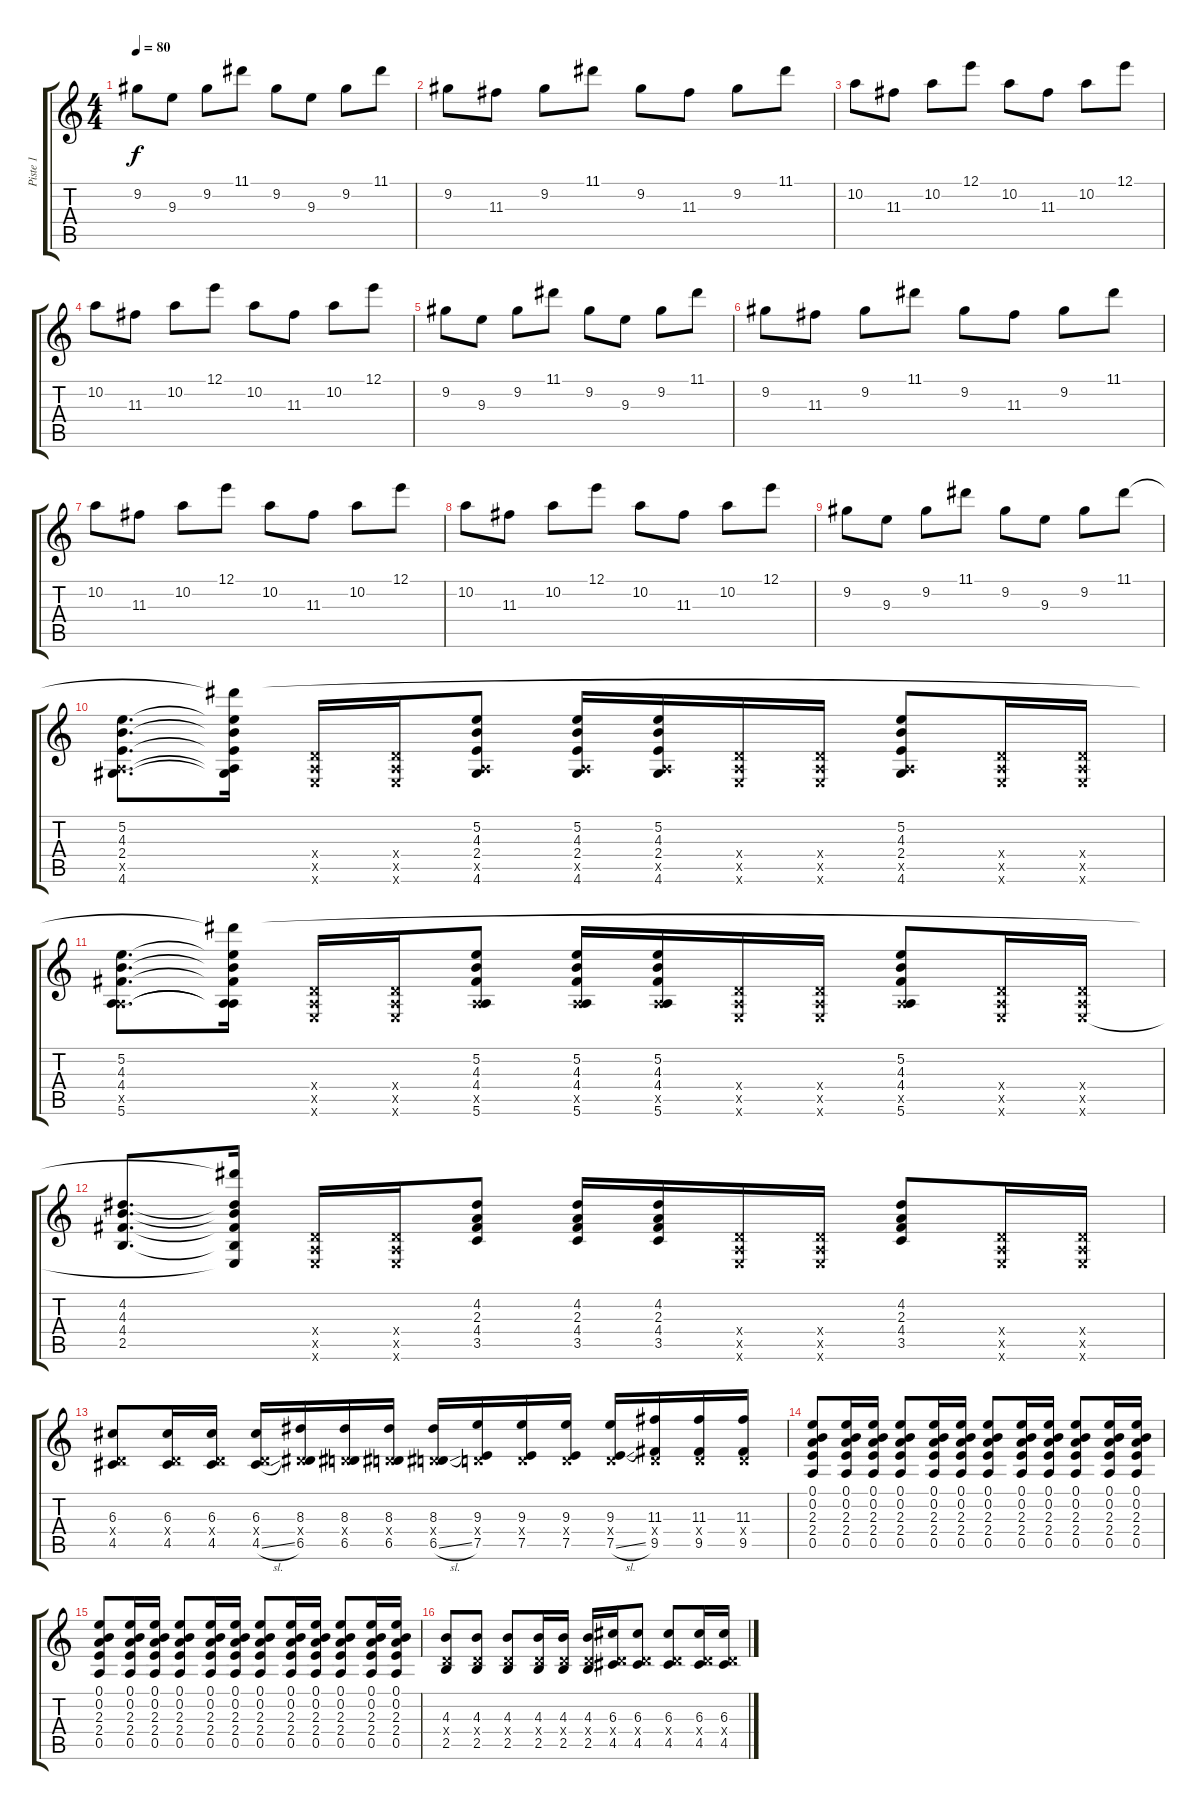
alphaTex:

\track ("Piste 1" "Piste 1") {instrument electricguitarjazz}
\staff {score tabs}
\tuning (E4 B3 G3 D3 A2 E2) {hide}
\ts (4 4)
\tempo 80
\clef g2
\ks c
9.2.8{dy f} 9.3.8 9.2.8 11.1.8 9.2.8 9.3.8 9.2.8 11.1.8 |
9.2.8 11.3.8 9.2.8 11.1.8 9.2.8 11.3.8 9.2.8 11.1.8 |
10.2.8 11.3.8 10.2.8 12.1.8 10.2.8 11.3.8 10.2.8 12.1.8 |
10.2.8 11.3.8 10.2.8 12.1.8 10.2.8 11.3.8 10.2.8 12.1.8 |
9.2.8 9.3.8 9.2.8 11.1.8 9.2.8 9.3.8 9.2.8 11.1.8 |
9.2.8 11.3.8 9.2.8 11.1.8 9.2.8 11.3.8 9.2.8 11.1.8 |
10.2.8 11.3.8 10.2.8 12.1.8 10.2.8 11.3.8 10.2.8 12.1.8 |
10.2.8 11.3.8 10.2.8 12.1.8 10.2.8 11.3.8 10.2.8 12.1.8 |
9.2.8 9.3.8 9.2.8 11.1.8 9.2.8 9.3.8 9.2.8 11.1.8 |
(5.2 4.3 2.4 0.5{x} 4.6).8{d} (11.1{t} 5.2{t} 4.3{t} 2.4{t} 0.5{t} 4.6{t}).16 (0.4{x} 0.5{x} 0.6{x}).16 (0.4{x} 0.5{x} 0.6{x}).16 (5.2 4.3 2.4 0.5{x} 4.6).8 (5.2 4.3 2.4 0.5{x} 4.6).16 (5.2 4.3 2.4 0.5{x} 4.6).16 (0.4{x} 0.5{x} 0.6{x}).16 (0.4{x} 0.5{x} 0.6{x}).16 (5.2 4.3 2.4 0.5{x} 4.6).8 (0.4{x} 0.5{x} 0.6{x}).16 (0.4{x} 0.5{x} 0.6{x}).16 |
(5.2 4.3 4.4 0.5{x} 5.6).8{d} (11.1{t} 5.2{t} 4.3{t} 4.4{t} 0.5{t} 5.6{t}).16 (0.4{x} 0.5{x} 0.6{x}).16 (0.4{x} 0.5{x} 0.6{x}).16 (5.2 4.3 4.4 0.5{x} 5.6).8 (5.2 4.3 4.4 0.5{x} 5.6).16 (5.2 4.3 4.4 0.5{x} 5.6).16 (0.4{x} 0.5{x} 0.6{x}).16 (0.4{x} 0.5{x} 0.6{x}).16 (5.2 4.3 4.4 0.5{x} 5.6).8 (0.4{x} 0.5{x} 0.6{x}).16 (0.4{x} 0.5{x} 0.6{x}).16 |
(4.2 4.3 4.4 2.5).8{d} (11.1{t} 4.2{t} 4.3{t} 4.4{t} 2.5{t} 0.6{t}).16 (0.4{x} 0.5{x} 0.6{x}).16 (0.4{x} 0.5{x} 0.6{x}).16 (4.2 2.3 4.4 3.5).8 (4.2 2.3 4.4 3.5).16 (4.2 2.3 4.4 3.5).16 (0.4{x} 0.5{x} 0.6{x}).16 (0.4{x} 0.5{x} 0.6{x}).16 (4.2 2.3 4.4 3.5).8 (0.4{x} 0.5{x} 0.6{x}).16 (0.4{x} 0.5{x} 0.6{x}).16 |
(6.3 0.4{x} 4.5).8 (6.3 0.4{x} 4.5).16 (6.3 0.4{x} 4.5).16 (6.3 0.4{x} 4.5{sl}).16 (8.3 0.4{x} 6.5).16 (8.3 0.4{x} 6.5).16 (8.3 0.4{x} 6.5).16 (8.3 0.4{x} 6.5{sl}).16 (9.3 0.4{x} 7.5).16 (9.3 0.4{x} 7.5).16 (9.3 0.4{x} 7.5).16 (9.3 0.4{x} 7.5{sl}).16 (11.3 0.4{x} 9.5).16 (11.3 0.4{x} 9.5).16 (11.3 0.4{x} 9.5).16 |
(0.1 0.2 2.3 2.4 0.5).8 (0.1 0.2 2.3 2.4 0.5).16 (0.1 0.2 2.3 2.4 0.5).16 (0.1 0.2 2.3 2.4 0.5).8 (0.1 0.2 2.3 2.4 0.5).16 (0.1 0.2 2.3 2.4 0.5).16 (0.1 0.2 2.3 2.4 0.5).8 (0.1 0.2 2.3 2.4 0.5).16 (0.1 0.2 2.3 2.4 0.5).16 (0.1 0.2 2.3 2.4 0.5).8 (0.1 0.2 2.3 2.4 0.5).16 (0.1 0.2 2.3 2.4 0.5).16 |
(0.1 0.2 2.3 2.4 0.5).8 (0.1 0.2 2.3 2.4 0.5).16 (0.1 0.2 2.3 2.4 0.5).16 (0.1 0.2 2.3 2.4 0.5).8 (0.1 0.2 2.3 2.4 0.5).16 (0.1 0.2 2.3 2.4 0.5).16 (0.1 0.2 2.3 2.4 0.5).8 (0.1 0.2 2.3 2.4 0.5).16 (0.1 0.2 2.3 2.4 0.5).16 (0.1 0.2 2.3 2.4 0.5).8 (0.1 0.2 2.3 2.4 0.5).16 (0.1 0.2 2.3 2.4 0.5).16 |
(4.3 0.4{x} 2.5).8 (4.3 0.4{x} 2.5).8 (4.3 0.4{x} 2.5).8 (4.3 0.4{x} 2.5).16 (4.3 0.4{x} 2.5).16 (4.3 0.4{x} 2.5).16 (6.3 0.4{x} 4.5).16 (6.3 0.4{x} 4.5).8 (6.3 0.4{x} 4.5).8 (6.3 0.4{x} 4.5).16 (6.3 0.4{x} 4.5).16
